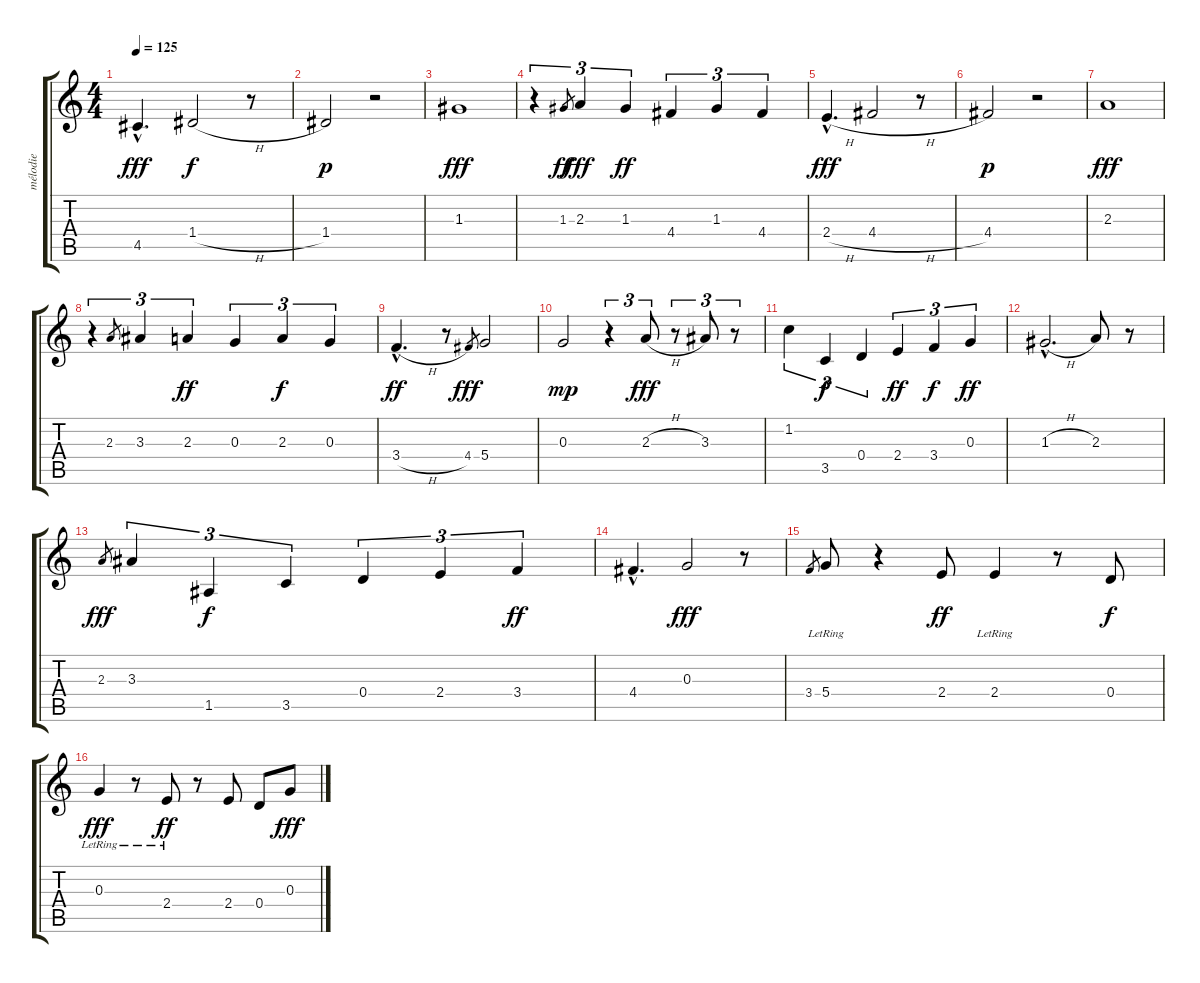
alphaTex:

\track ("mélodie" "mélodie") {instrument panflute}
\staff {score tabs}
\tuning (E5 B4 G4 D4 A3 E3) {hide}
\ts (4 4)
\tempo 125
\clef g2
\ks c
4.5{hac}.4{d dy fff} 1.4{h}.2{dy f} r.8 |
1.4.2{dy p} r.2 |
1.3.1{dy fff} |
r.4{tu (3 2)} 1.3.8{gr dy ff} 2.3.4{tu (3 2) dy fff} 1.3.4{tu (3 2) dy ff} 4.4.4{tu (3 2)} 1.3.4{tu (3 2)} 4.4.4{tu (3 2)} |
2.4{h hac}.4{d dy fff} 4.4{h}.2 r.8 |
4.4.2{dy p} r.2 |
2.3.1{dy fff} |
r.4{tu (3 2)} 2.3.8{gr} 3.3.4{tu (3 2)} 2.3.4{tu (3 2) dy ff} 0.3.4{tu (3 2)} 2.3.4{tu (3 2) dy f} 0.3.4{tu (3 2)} |
3.4{h hac}.4{d dy ff} r.8 4.4.8{gr dy fff} 5.4.2 |
0.3.2{dy mp} r.4{tu (3 2)} 2.3{h}.8{tu (3 2) dy fff} r.8{tu (3 2)} 3.3.8{tu (3 2)} r.8{tu (3 2)} |
1.2.4{tu (3 2)} 3.5.4{tu (3 2) dy f} 0.4.4{tu (3 2)} 2.4.4{tu (3 2) dy ff} 3.4.4{tu (3 2) dy f} 0.3.4{tu (3 2) dy ff} |
1.3{h hac}.2{d} 2.3.8 r.8 |
2.3.8{gr dy fff} 3.3.4{tu (3 2)} 1.5.4{tu (3 2) dy f} 3.5.4{tu (3 2)} 0.4.4{tu (3 2)} 2.4.4{tu (3 2)} 3.4.4{tu (3 2) dy ff} |
4.4{hac}.4{d} 0.3.2{dy fff} r.8 |
3.4.8{gr} 5.4{lr}.8 r.4 2.4.8{dy ff} 2.4{lr}.4 r.8 0.4.8{dy f} |
0.3{lr}.4{dy fff} r.8 2.4{lr}.8{dy ff} r.8 2.4.8 0.4.8 0.3{h}.8{dy fff}
